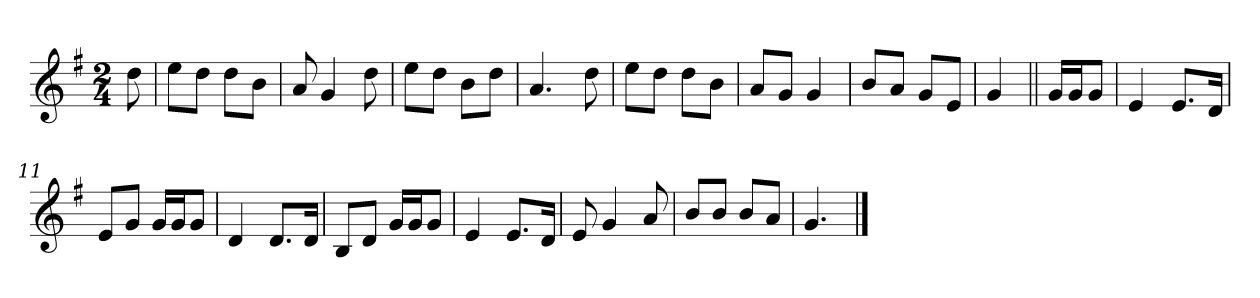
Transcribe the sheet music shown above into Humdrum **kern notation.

**kern
*part1
*staff1
*clefG2
*k[f#]
*M2/4
*MM120
=
8dd\
=2
8ee\L
8dd\J
8dd\L
8b\J
=3
8a/
4g/
8dd\
=4
8ee\L
8dd\J
8b\L
8dd\J
=5
4.a/
8dd\
=6
8ee\L
8dd\J
8dd\L
8b\J
=7
8a/L
8g/J
4g/
=8
8b/L
8a/J
8g/L
8e/J
=9
4g/
=||
16g/LL
16g/J
8g/J
=10
4e/
8.e/L
16d/Jk
=11
8e/L
8g/J
16g/LL
16g/J
8g/J
=12
4d/
8.d/L
16d/Jk
=13
8B/L
8d/J
16g/LL
16g/J
8g/J
=14
4e/
8.e/L
16d/Jk
=15
8e/
4g/
8a/
=16
8b/L
8b/J
8b/L
8a/J
=17
4.g/
==
*-
